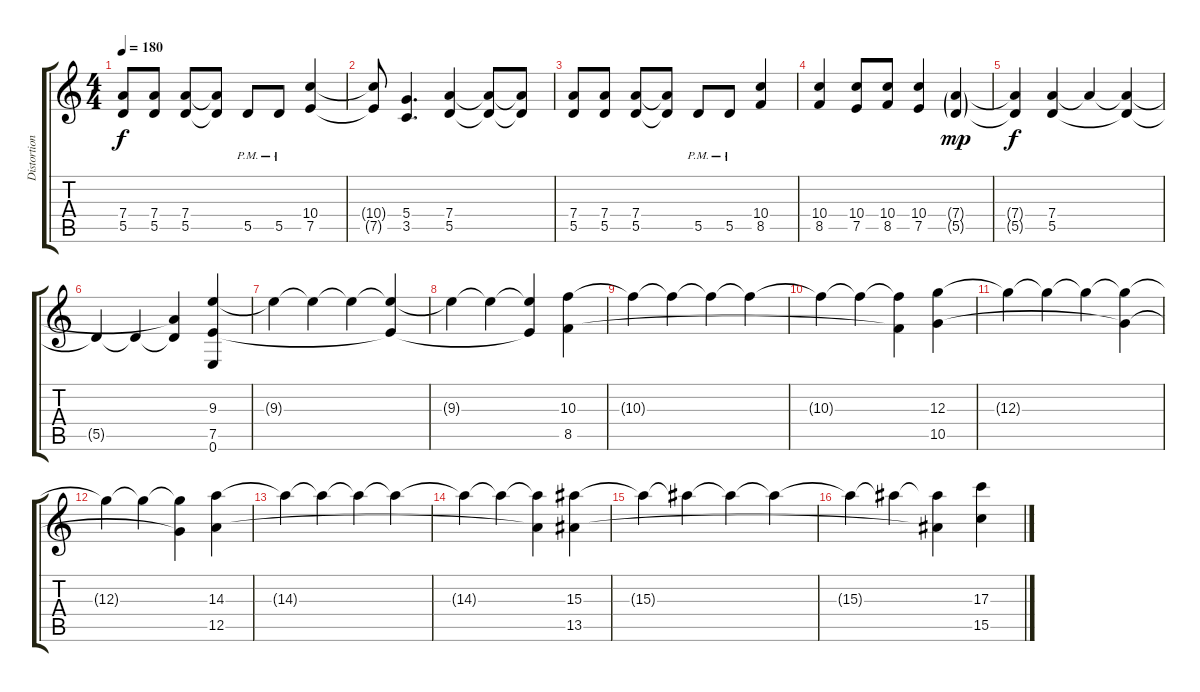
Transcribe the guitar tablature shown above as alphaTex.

\track ("Distortion 1" "Distortion") {instrument distortionguitar}
\staff {score tabs}
\tuning (E4 B3 G3 D3 A2 E2) {hide}
\ts (4 4)
\tempo 180
\clef g2
\ks c
(7.4 5.5).8{dy f} (7.4 5.5).8 (7.4 5.5).8 (7.4{t} 5.5{t}).8 5.5{pm}.8 5.5{pm}.8 (10.4 7.5).4 |
(10.4{t} 7.5{t}).8 (5.4 3.5).4{d} (7.4 5.5).4 (7.4{t} 5.5{t}).8 (7.4{t} 5.5{t}).8 |
(7.4 5.5).8 (7.4 5.5).8 (7.4 5.5).8 (7.4{t} 5.5{t}).8 5.5{pm}.8 5.5{pm}.8 (10.4 8.5).4 |
(10.4 8.5).4 (10.4 7.5).8 (10.4 8.5).8 (10.4 7.5).4 (7.4{g} 5.5{g}).4{dy mp} |
(7.4{t} 5.5{t}).4{dy f} (7.4 5.5).4 7.4{t}.4 (7.4{t} 5.5{t}).4 |
5.5{t}.4 5.5{t}.4 (7.4{t} 5.5{t}).4 (9.3 7.5 0.6).4 |
9.3{t}.4 9.3{t}.4 9.3{t}.4 (9.3{t} 7.5{t}).4 |
9.3{t}.4 9.3{t}.4 (9.3{t} 7.5{t}).4 (10.3 8.5).4 |
10.3{t}.4 10.3{t}.4 10.3{t}.4 10.3{t}.4 |
10.3{t}.4 10.3{t}.4 (10.3{t} 8.5{t}).4 (12.3 10.5).4 |
12.3{t}.4 12.3{t}.4 12.3{t}.4 (12.3{t} 10.5{t}).4 |
12.3{t}.4 12.3{t}.4 (12.3{t} 10.5{t}).4 (14.3 12.5).4 |
14.3{t}.4 14.3{t}.4 14.3{t}.4 14.3{t}.4 |
14.3{t}.4 14.3{t}.4 (14.3{t} 12.5{t}).4 (15.3 13.5).4 |
15.3{t}.4 15.3{t}.4 15.3{t}.4 15.3{t}.4 |
15.3{t}.4 15.3{t}.4 (15.3{t} 13.5{t}).4 (17.3 15.5).4
